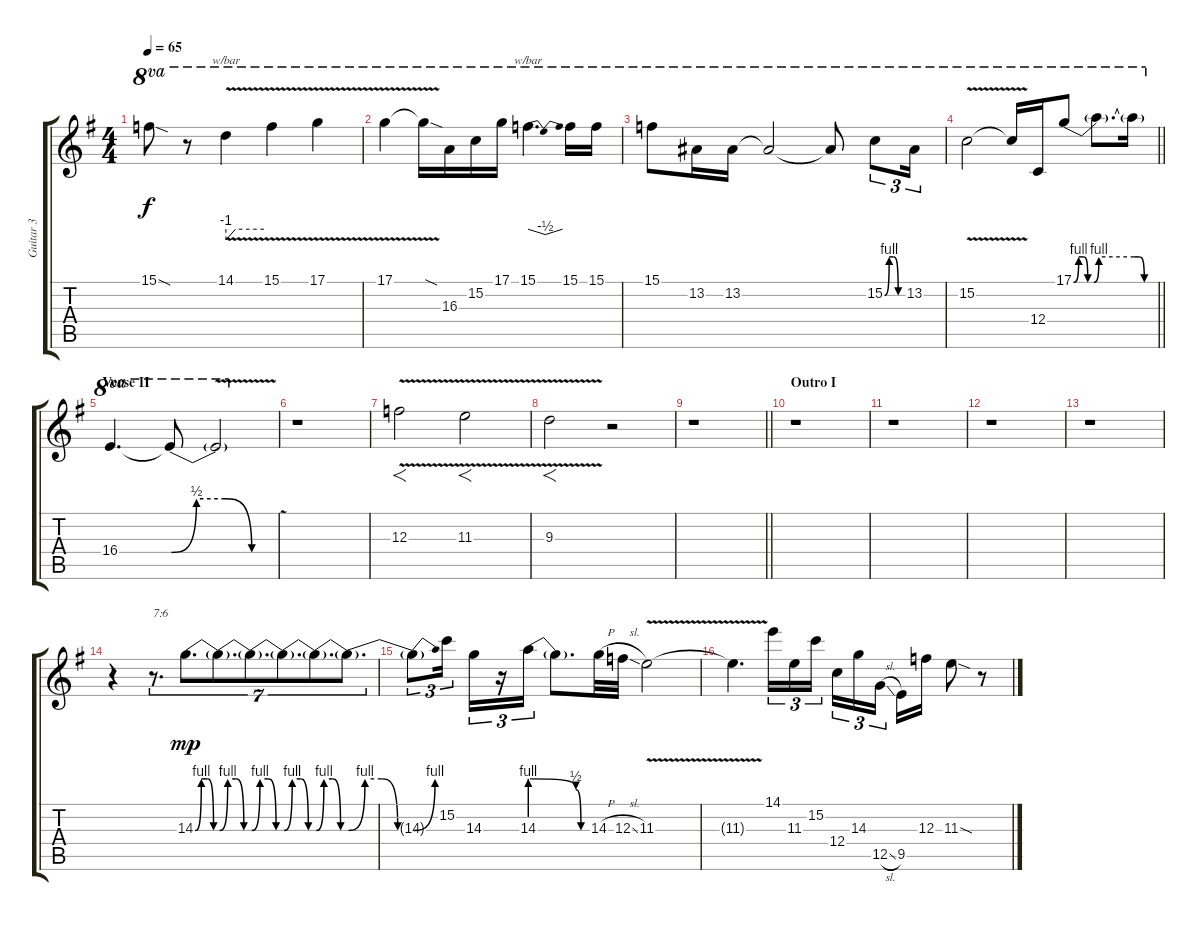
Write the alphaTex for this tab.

\track ("Guitar 3" "Guitar 3") {instrument distortionguitar}
\staff {score tabs}
\tuning (D4 A3 F3 C3 G2 D2) {hide}
\ts (4 4)
\tempo 65
\clef g2
\ks eminor
15.1{sod t}.8{ot 8va dy f} r.8{ot 8va} 14.1{v}.4{tbe (custom default 0 -4 15 0 60 0) ot 8va} 15.1{v}.4{ot 8va} 17.1{v}.4{ot 8va} |
17.1{v}.4{ot 8va} 17.1{sod t}.16{ot 8va} 16.3.16{ot 8va} 15.2.16{ot 8va} 17.1.16{ot 8va} 15.1.4{d tbe (dip default 0 0 30 -2 60 0) ot 8va} 15.1.16{ot 8va} 15.1.16{ot 8va} |
15.1.8{ot 8va} 13.2.16{ot 8va} 13.2.16{ot 8va} 13.2{t}.2{ot 8va} 13.2{t}.8{ot 8va} 15.2{be (custom 0 0 15 4 30 4 45 0 60 0)}.8{tu (3 2) ot 8va} 13.2.16{tu (3 2) ot 8va} |
\barLineRight lightlight
15.2{v}.2{ot 8va} 15.2{t}.16{ot 8va} 12.4.16{ot 8va} 17.1{be (custom 0 0 5 4 10 4 14 0 20 0 25 4 60 4)}.8{ot 8va} 17.1{t}.8{d ot 8va} 17.1{be (custom 0 4 15 4 30 0 60 0) t}.16{ot 8va} |
\section ("" "Verse II")
16.4.4{d ot 8va} 16.4{be (custom 0 0 14 2 30 2 45 0 60 0) t}.8{ot 8va} 16.4{v t}.2{ot 8va} |
r.1 |
12.3{v}.2{f} 11.3{v}.2{f} |
9.3{v}.2{f} r.2 |
\barLineRight lightlight
r.1 |
\section ("" "Outro I")
r.1 |
r.1 |
r.1 |
r.1 |
r.4 r.8{d tu (7 4) txt "7:6"} 14.3{be (custom 0 0 15 4 30 4 45 0 60 0)}.8{d tu (7 4) dy mp} 14.3{be (custom 0 0 15 4 30 4 45 0 60 0) t}.8{d tu (7 4)} 14.3{be (custom 0 0 15 4 30 4 45 0 60 0) t}.8{d tu (7 4)} 14.3{be (custom 0 0 15 4 30 4 45 0 60 0) t}.8{d tu (7 4)} 14.3{be (custom 0 0 14 4 30 4 45 0 60 0) t}.8{d tu (7 4)} 14.3{be (custom 0 0 15 4 30 4 45 0 60 0) t}.8{d tu (7 4)} |
14.3{be (bend 0 0 60 4) t}.8{tu (3 2)} 15.2.16{tu (3 2)} 14.3.16{tu (3 2)} r.16{tu (3 2)} 14.3{be (custom 0 4 45 2 50 0 60 0)}.16{tu (3 2)} 14.3{t}.8{d} 14.3{h}.32 12.3{sl}.32 11.3{v}.2 |
11.3{t}.4{d} 14.1.16{tu (3 2)} 11.3.16{tu (3 2)} 15.2.16{tu (3 2)} 12.4.16{tu (3 2)} 14.3.16{tu (3 2)} 12.5{sl}.16{tu (3 2) beam splitsecondary} 9.5.16 12.3.16 11.3{sod}.8 r.8
